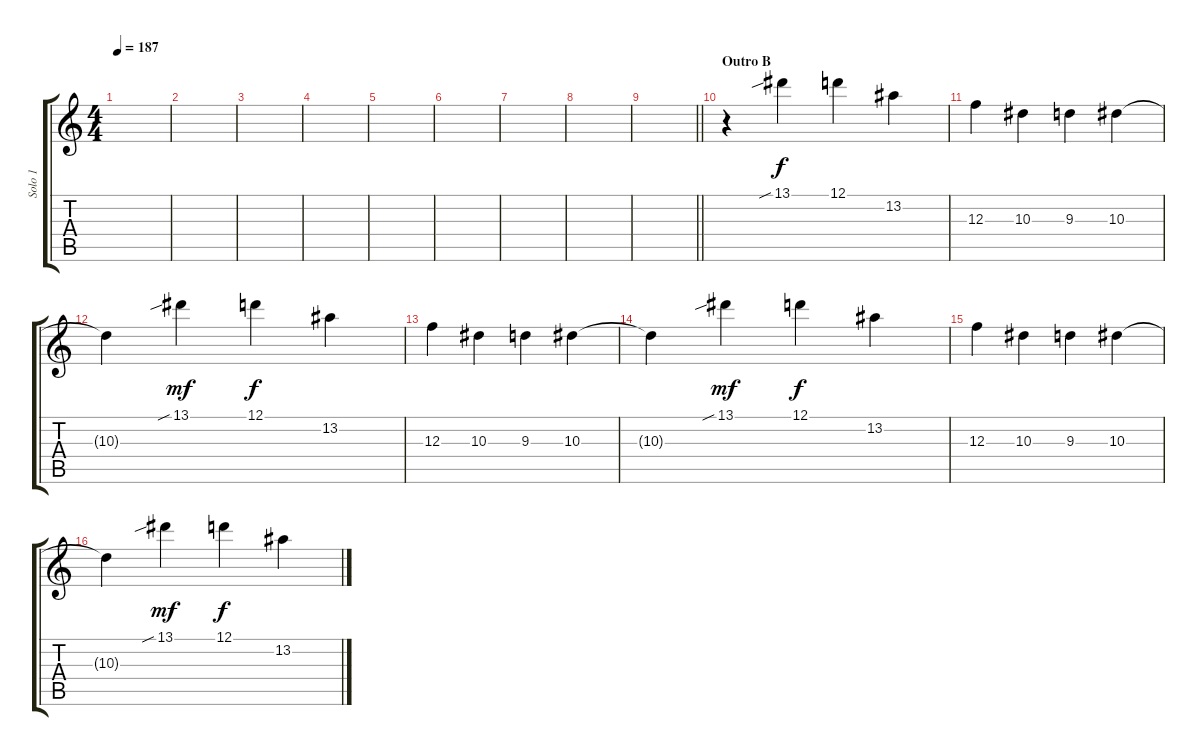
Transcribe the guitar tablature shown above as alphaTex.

\track ("Solo 1" "Solo 1") {instrument overdrivenguitar}
\staff {score tabs}
\tuning (D4 A3 F3 C3 G2 C2) {hide}
\ts (4 4)
\tempo 187
\clef g2
\ks c
|
|
|
|
|
|
|
|
\barLineRight lightlight
|
\section ("" "Outro B")
r.4 13.1{sib}.4 12.1.4 13.2.4 |
12.3.4 10.3.4 9.3.4 10.3.4 |
10.3{t}.4 13.1{sib}.4{dy mf} 12.1.4{dy f} 13.2.4 |
12.3.4 10.3.4 9.3.4 10.3.4 |
10.3{t}.4 13.1{sib}.4{dy mf} 12.1.4{dy f} 13.2.4 |
12.3.4 10.3.4 9.3.4 10.3.4 |
10.3{t}.4 13.1{sib}.4{dy mf} 12.1.4{dy f} 13.2.4
